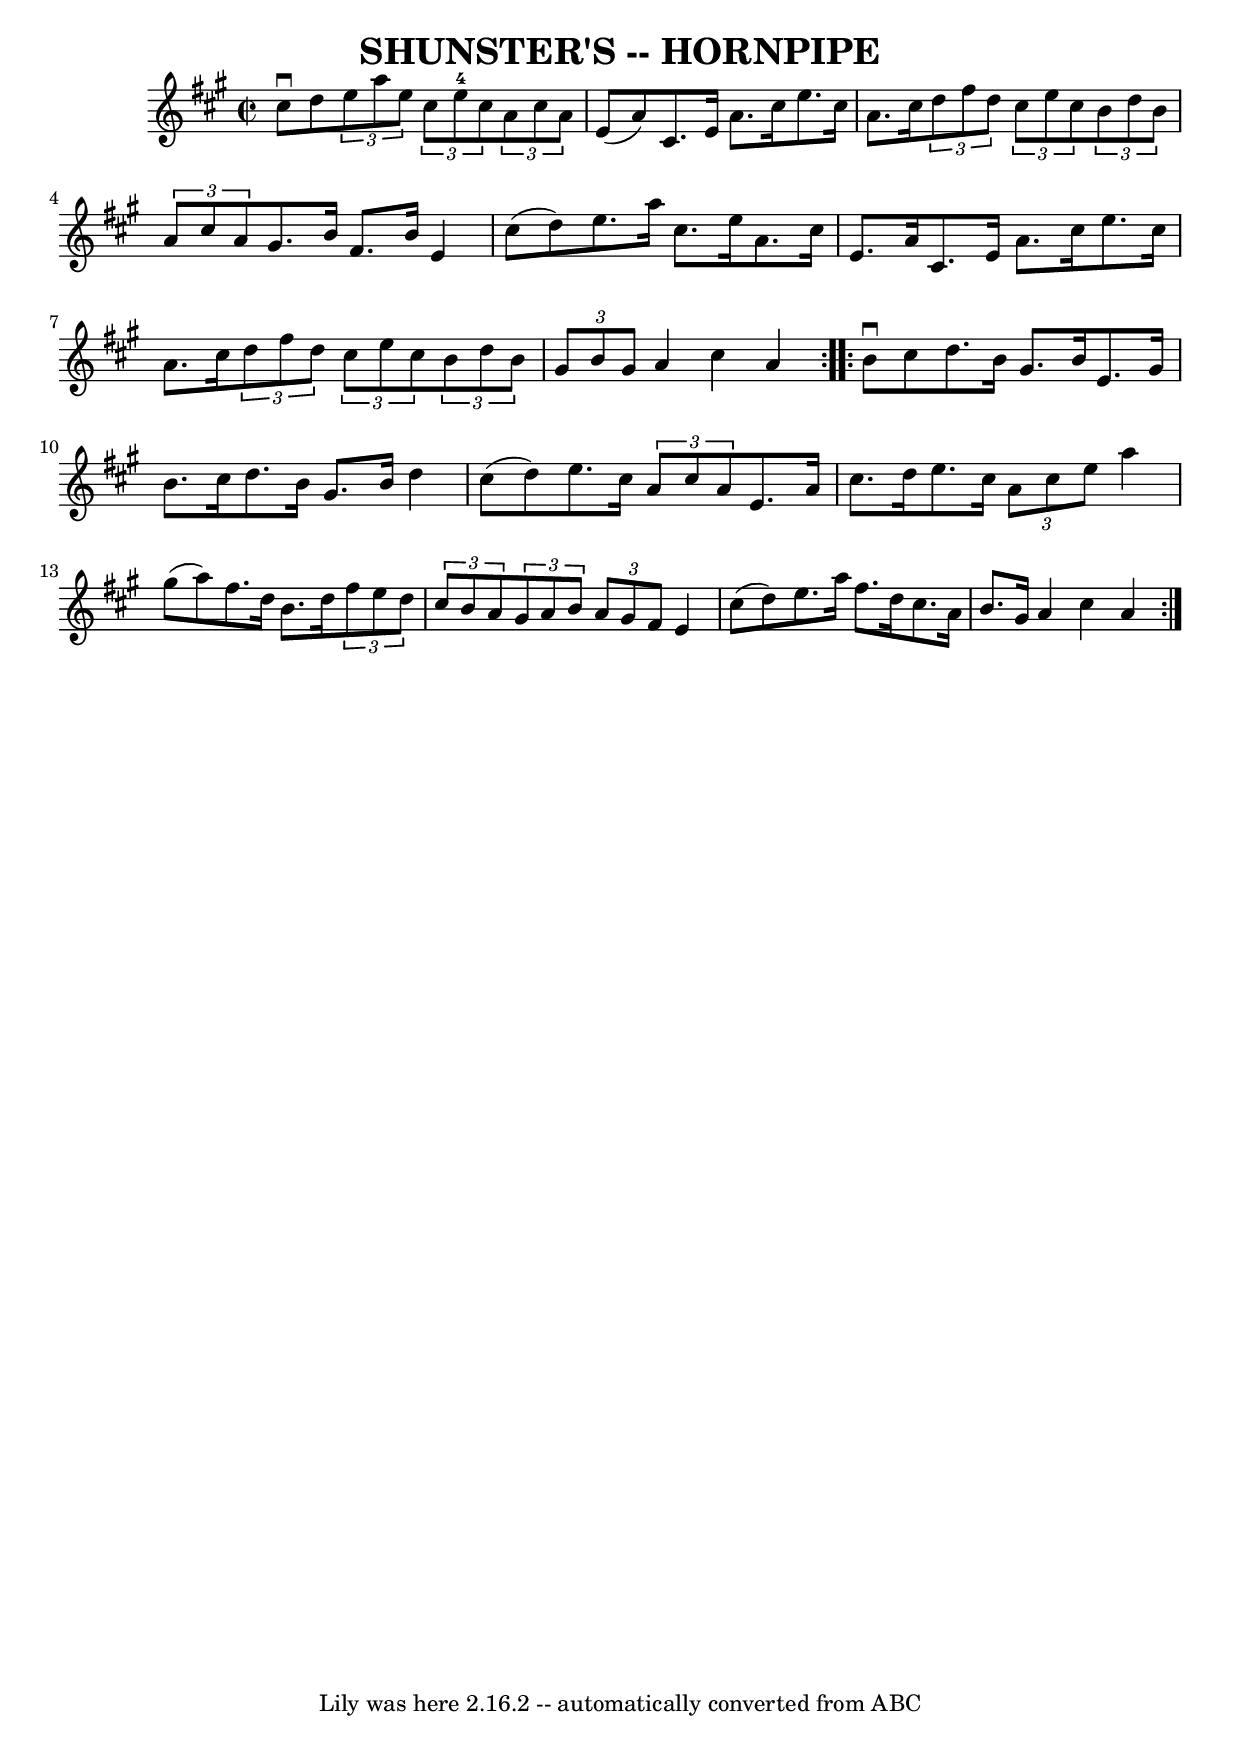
\version "2.16.2"
\include "Mammoth.ily"
\header {
  %% book = "Ryan's Mammoth Collection of Fiddle Tunes"
  crossRefNumber = "1"
  footnotes = ""
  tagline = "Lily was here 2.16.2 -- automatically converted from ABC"
  title = "SHUNSTER'S -- HORNPIPE"

}
voicedefault =  {



  \repeat volta 2 {

    \override Staff.TimeSignature #'style = #'C
    \time 2/2 
    \key a \major     cis''8^\downbow d''8         |
    
    \times 2/3 { e''8 a''8 e''8  
	       }   \times 2/3 { cis''8 e''8-4   
				cis''8  
			      }   \times 2/3 { a'8 cis''8 a'8   					     } e'8 (a'8)    |
         cis'8. e'16 a'8. cis''16 e''8. cis''16 a'8. cis''16        |
    \times 2/3 { d''8 fis''8 d''8  
	       }   \times 2/3 { cis''8   
				e''8 cis''8  
			      }   \times 2/3 { b'8 d''8 b'8  
					     }   \times 2/3 { a'8  
							      cis''8 a'8   							    }    |
    gis'8. b'16 fis'8. b'16 e'4         cis''8 (d''8)   |  |
    e''8. a''16 cis''8.         e''16 a'8. cis''16 e'8. a'16     |
    cis'8. e'16 a'8.        cis''16 e''8. cis''16 a'8. cis''16         |
    \times 2/3 {  
      d''8 fis''8 d''8  
    }   \times 2/3 { cis''8 e''8 cis''8  
		   }   
    \times 2/3 { b'8 d''8 b'8  
	       }   \times 2/3 { gis'8 b'8 gis'8   			      }    |
    a'4 cis''4 a'4    
  }     
  \repeat volta 2 {
    b'8^\downbow        cis''8         |
    d''8. b'16 gis'8. b'16 e'8. gis'16         b'8. cis''16     |
    d''8. b'16 gis'8. b'16 d''4 cis''8 (d''8)       |
    e''8. cis''16    \times 2/3 { a'8 cis''8  
				  a'8   				} e'8. a'16 cis''8. d''16     |
    e''8. cis''16    
    \times 2/3 { a'8 cis''8 e''8   	       } a''4 gis''8 (a''8)    |  |
    fis''8. d''16 b'8. d''16    \times 2/3 {   
      fis''8 e''8 d''8  
    }   \times 2/3 { cis''8 b'8 a'8   		   }    |
    
    \times 2/3 { gis'8 a'8 b'8  
	       }   \times 2/3 { a'8 gis'8 fis'8  
			      }      e'4 cis''8 (d''8)        |
    e''8. a''16 fis''8.         d''16 cis''8. a'16 b'8. gis'16     |
    a'4 cis''4 a'4   
    
  }   

}

\score{
  <<

    \context Staff="default"
    {
      \voicedefault 
      
    }

  >>
  \layout {
    
  }
  \midi {
  }

}
